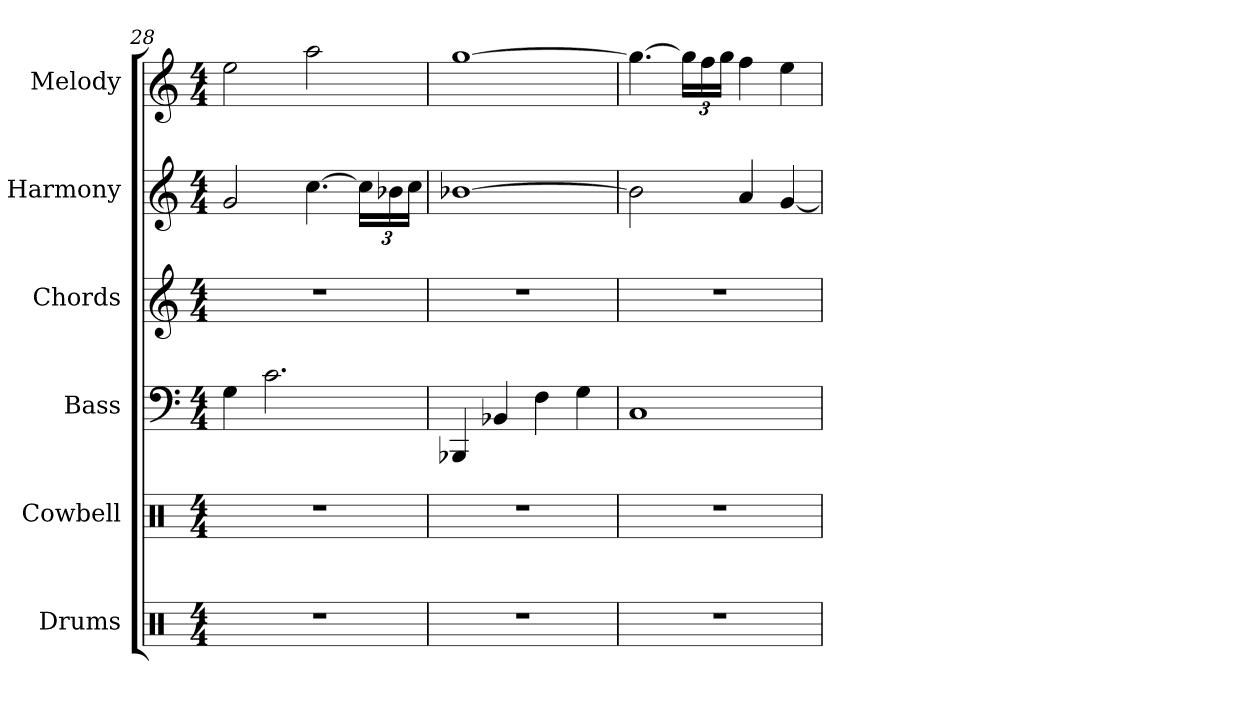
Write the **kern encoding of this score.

**kern	**kern	**kern	**kern	**kern	**kern
*part6	*part5	*part4	*part3	*part2	*part1
*staff6	*staff5	*staff4	*staff3	*staff2	*staff1
*I"Drums	*I"Cowbell	*I"Bass	*I"Chords	*I"Harmony	*I"Melody
*I'Drums	*I'Cwb.	*I'Bass	*I'Chords	*I'Harmony	*I'Melody
*clefX	*clefX	*clefF4	*clefG2	*clefG2	*clefG2
*k[]	*k[]	*k[]	*k[]	*k[]	*k[]
*M4/4	*M4/4	*M4/4	*M4/4	*M4/4	*M4/4
=28	=28	=28	=28	=28	=28
1r	1r	4G\	1r	2g/	2ee\
.	.	2.c\	.	.	.
.	.	.	.	[4.cc\	2aa\
*	*	*	*	*Xbrackettup	*
.	.	.	.	24cc\LL]	.
.	.	.	.	24b-X\	.
.	.	.	.	24cc\JJ	.
=29	=29	=29	=29	=29	=29
1r	1r	4BBB-X/	1r	[1b-X	[1gg
.	.	4BB-X/	.	.	.
.	.	4F\	.	.	.
.	.	4G\	.	.	.
=30	=30	=30	=30	=30	=30
1r	1r	1C	1r	2b-\]	4.gg\_
*	*	*	*	*	*Xbrackettup
.	.	.	.	.	24gg\LL]
.	.	.	.	.	24ff\
.	.	.	.	.	24gg\JJ
.	.	.	.	4a/	4ff\
.	.	.	.	[4g/	4ee\
=	=	=	=	=	=
*-	*-	*-	*-	*-	*-
